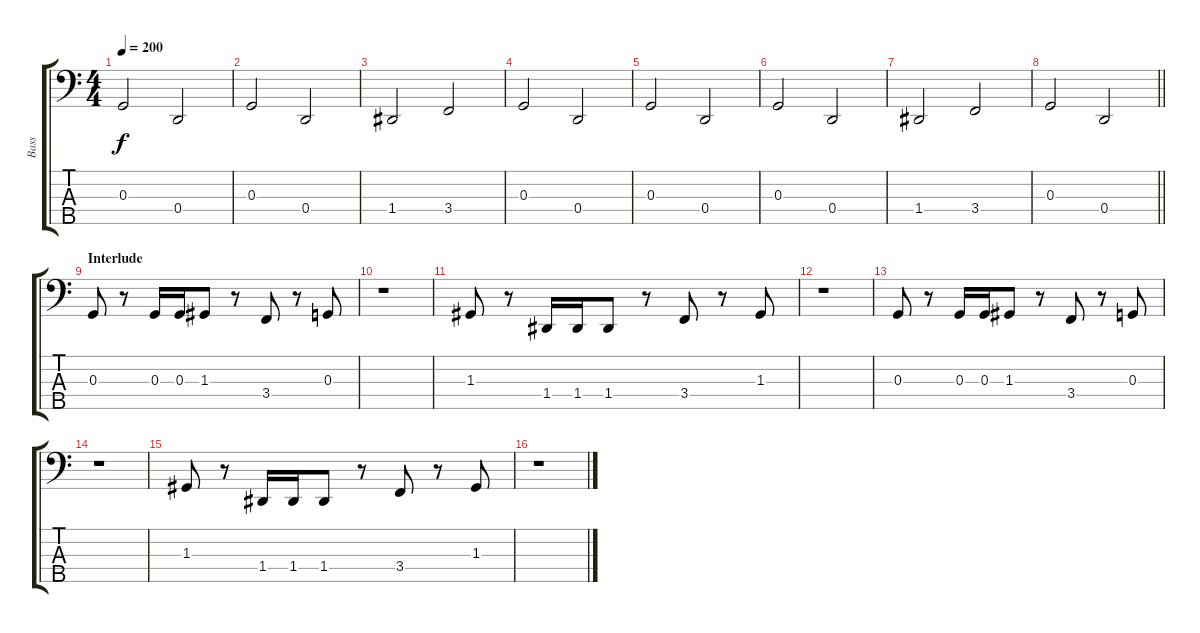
\track ("Bass" "Bass") {instrument electricbasspick}
\staff {score tabs}
\tuning (F2 C2 G1 D1 A0) {hide}
\ts (4 4)
\tempo 200
\clef f4
\ks c
0.3.2{dy f} 0.4.2 |
0.3.2 0.4.2 |
1.4.2 3.4.2 |
0.3.2 0.4.2 |
0.3.2 0.4.2 |
0.3.2 0.4.2 |
1.4.2 3.4.2 |
\barLineRight lightlight
0.3.2 0.4.2 |
\section ("" "Interlude")
0.3.8 r.8 0.3.16 0.3.16 1.3.8 r.8 3.4.8 r.8 0.3.8 |
r.1 |
1.3.8 r.8 1.4.16 1.4.16 1.4.8 r.8 3.4.8 r.8 1.3.8 |
r.1 |
0.3.8 r.8 0.3.16 0.3.16 1.3.8 r.8 3.4.8 r.8 0.3.8 |
r.1 |
1.3.8 r.8 1.4.16 1.4.16 1.4.8 r.8 3.4.8 r.8 1.3.8 |
r.1
